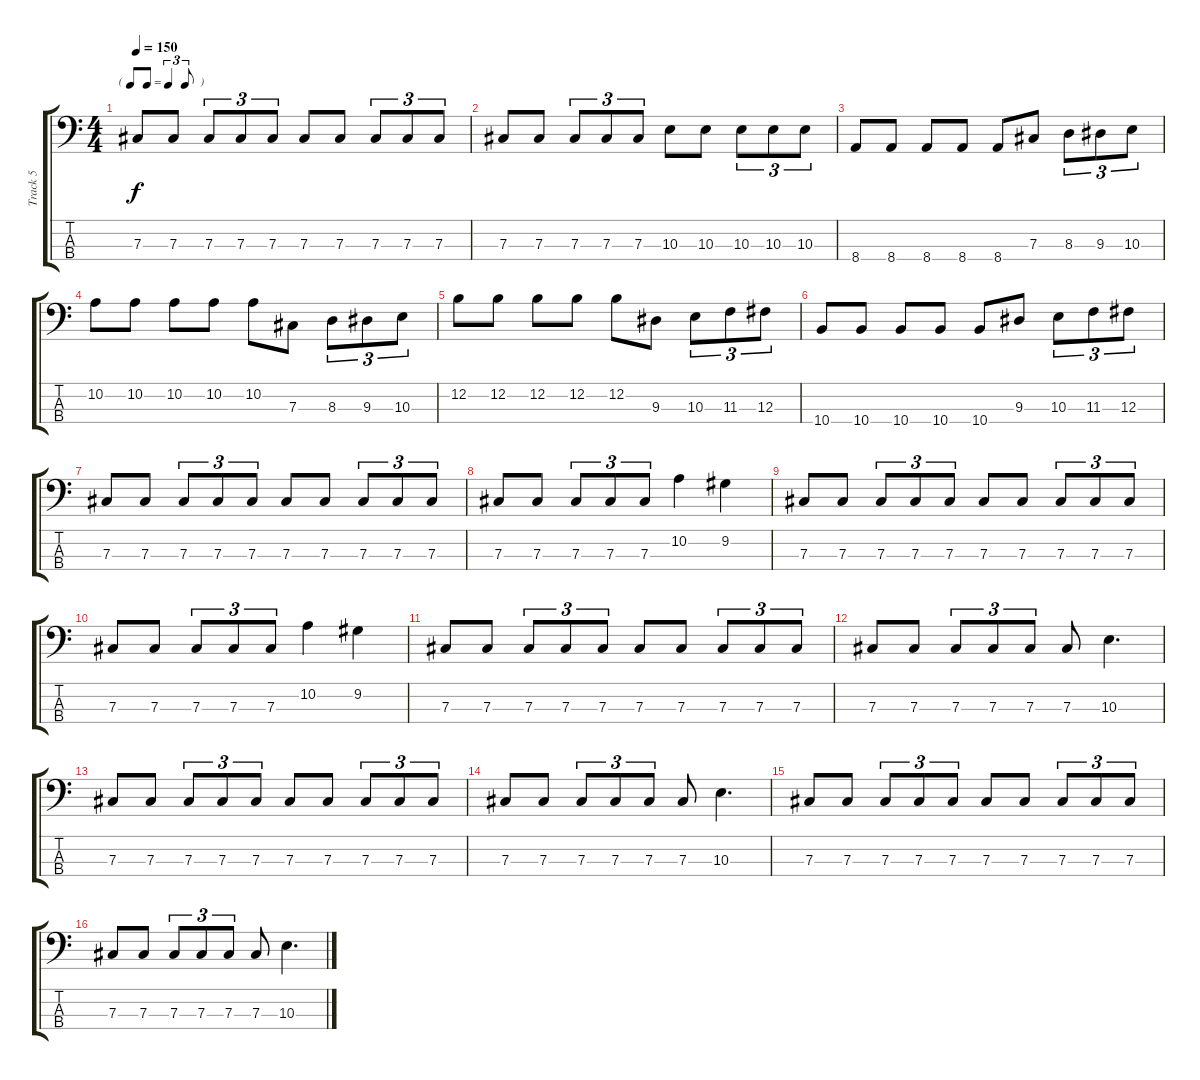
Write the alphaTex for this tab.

\track ("Track 5" "Track 5") {instrument electricbassfinger}
\staff {score tabs}
\tuning (E2 B1 Gb1 Db1) {hide}
\ts (4 4)
\tf triplet8th
\tempo 150
\clef f4
\ks c
7.3.8{dy f} 7.3.8 7.3.8{tu (3 2)} 7.3.8{tu (3 2)} 7.3.8{tu (3 2)} 7.3.8 7.3.8 7.3.8{tu (3 2)} 7.3.8{tu (3 2)} 7.3.8{tu (3 2)} |
7.3.8 7.3.8 7.3.8{tu (3 2)} 7.3.8{tu (3 2)} 7.3.8{tu (3 2)} 10.3.8 10.3.8 10.3.8{tu (3 2)} 10.3.8{tu (3 2)} 10.3.8{tu (3 2)} |
8.4.8 8.4.8 8.4.8 8.4.8 8.4.8 7.3.8 8.3.8{tu (3 2)} 9.3.8{tu (3 2)} 10.3.8{tu (3 2)} |
10.2.8 10.2.8 10.2.8 10.2.8 10.2.8 7.3.8 8.3.8{tu (3 2)} 9.3.8{tu (3 2)} 10.3.8{tu (3 2)} |
12.2.8 12.2.8 12.2.8 12.2.8 12.2.8 9.3.8 10.3.8{tu (3 2)} 11.3.8{tu (3 2)} 12.3.8{tu (3 2)} |
10.4.8 10.4.8 10.4.8 10.4.8 10.4.8 9.3.8 10.3.8{tu (3 2)} 11.3.8{tu (3 2)} 12.3.8{tu (3 2)} |
7.3.8 7.3.8 7.3.8{tu (3 2)} 7.3.8{tu (3 2)} 7.3.8{tu (3 2)} 7.3.8 7.3.8 7.3.8{tu (3 2)} 7.3.8{tu (3 2)} 7.3.8{tu (3 2)} |
7.3.8 7.3.8 7.3.8{tu (3 2)} 7.3.8{tu (3 2)} 7.3.8{tu (3 2)} 10.2.4 9.2.4 |
7.3.8 7.3.8 7.3.8{tu (3 2)} 7.3.8{tu (3 2)} 7.3.8{tu (3 2)} 7.3.8 7.3.8 7.3.8{tu (3 2)} 7.3.8{tu (3 2)} 7.3.8{tu (3 2)} |
7.3.8 7.3.8 7.3.8{tu (3 2)} 7.3.8{tu (3 2)} 7.3.8{tu (3 2)} 10.2.4 9.2.4 |
7.3.8 7.3.8 7.3.8{tu (3 2)} 7.3.8{tu (3 2)} 7.3.8{tu (3 2)} 7.3.8 7.3.8 7.3.8{tu (3 2)} 7.3.8{tu (3 2)} 7.3.8{tu (3 2)} |
7.3.8 7.3.8 7.3.8{tu (3 2)} 7.3.8{tu (3 2)} 7.3.8{tu (3 2)} 7.3.8 10.3.4{d} |
7.3.8 7.3.8 7.3.8{tu (3 2)} 7.3.8{tu (3 2)} 7.3.8{tu (3 2)} 7.3.8 7.3.8 7.3.8{tu (3 2)} 7.3.8{tu (3 2)} 7.3.8{tu (3 2)} |
7.3.8 7.3.8 7.3.8{tu (3 2)} 7.3.8{tu (3 2)} 7.3.8{tu (3 2)} 7.3.8 10.3.4{d} |
7.3.8 7.3.8 7.3.8{tu (3 2)} 7.3.8{tu (3 2)} 7.3.8{tu (3 2)} 7.3.8 7.3.8 7.3.8{tu (3 2)} 7.3.8{tu (3 2)} 7.3.8{tu (3 2)} |
7.3.8 7.3.8 7.3.8{tu (3 2)} 7.3.8{tu (3 2)} 7.3.8{tu (3 2)} 7.3.8 10.3.4{d}
